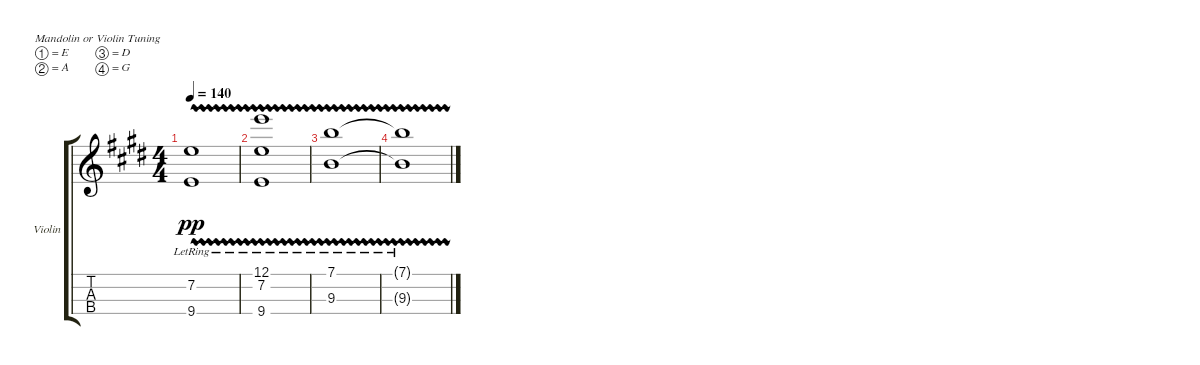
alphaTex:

\defaultSystemsLayout 4
\bracketExtendMode groupsimilarinstruments
\firstSystemTrackNameOrientation horizontal
\otherSystemsTrackNameOrientation horizontal
\track ("Violin" "Violin") {instrument violin}
\staff {score tabs}
\tuning (E5 A4 D4 G3)
\ts (4 4)
\tempo 140
\clef g2
\scale
0.333333
\ks e
(9.4{vw lr} 7.2{vw lr}).1{dy pp} |
\scale
0.333333 (9.4{vw lr} 7.2{vw lr} 12.1{vw lr}).1 |
\scale
0.333333 (9.3{vw lr} 7.1{vw lr}).1 |
\scale
0.333333 (9.3{vw lr t} 7.1{vw lr t}).1 |
\scale
0.333333 |
\scale
0.333333 |
\scale
0.333333 |
\scale
0.333333 |
\scale
0.333333 |
\scale
0.333333 |
\scale
0.333333 |
\scale
0.333333 |
\scale
0.333333 |
\scale
0.333333 |
\scale
0.333333 |
\scale
0.333333
